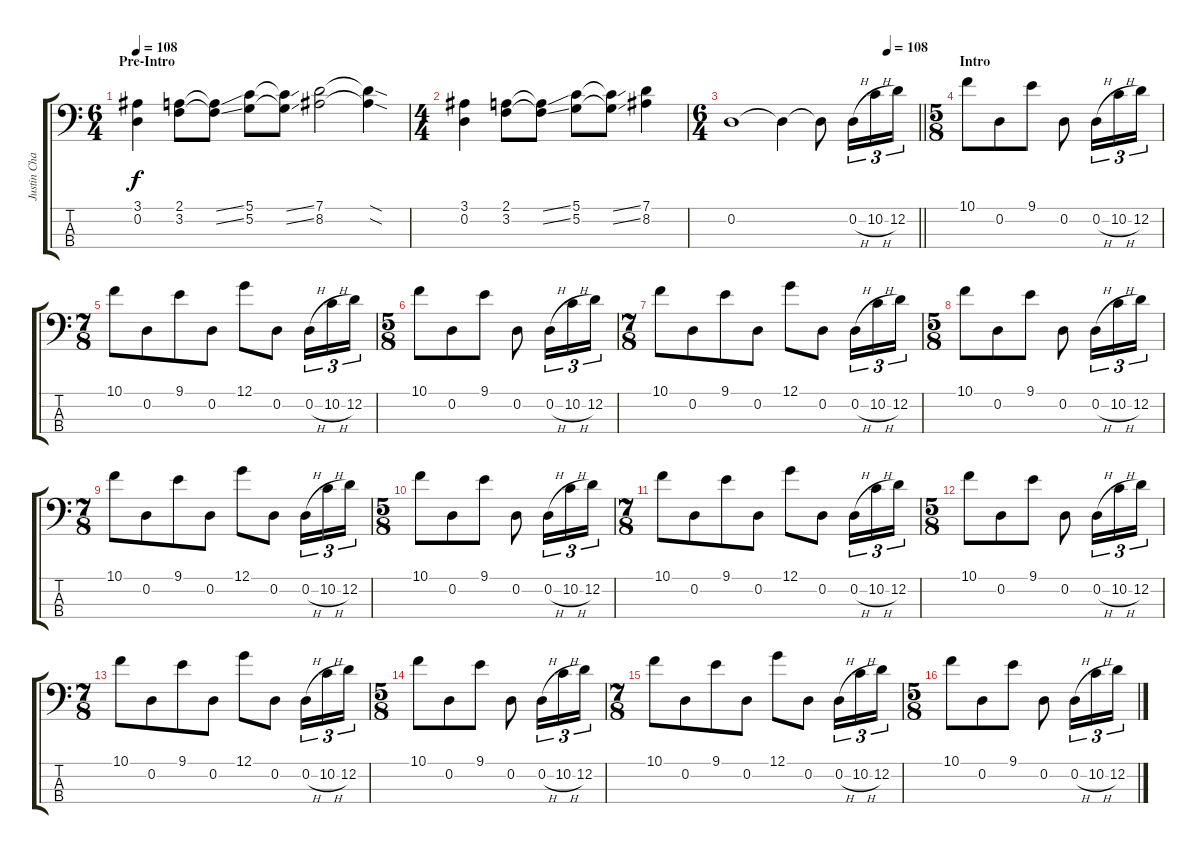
\track ("Justin Chancellor" "Justin Cha") {instrument electricbasspick}
\staff {score tabs}
\tuning (G2 D2 A1 D1) {hide}
\ts (6 4)
\section ("" "Pre-Intro")
\tempo 108
\tempo 70
\tempo 108
\clef f4
\ks c
(3.1 0.2).4{dy f instrument electricbasspick} (2.1 3.2).8 (2.1{ss t} 3.2{ss t}).8 (5.1 5.2).8 (5.1{ss t} 5.2{ss t}).8 (7.1 8.2).2 (7.1{sod t} 8.2{sod t}).4 |
\ts (4 4)
(3.1 0.2).4 (2.1 3.2).8 (2.1{ss t} 3.2{ss t}).8 (5.1 5.2).8 (5.1{ss t} 5.2{ss t}).8 (7.1 8.2).4 |
\ts (6 4)
\tempo (108 0.8333333333333334)
\barLineRight lightlight
0.2.1 0.2{t}.4 0.2{t}.8{instrument slapbass2} 0.2{h}.16{tu (3 2)} 10.2{h}.16{tu (3 2)} 12.2.16{tu (3 2)} |
\ts (5 8)
\section ("" "Intro")
10.1.8 0.2.8 9.1.8 0.2.8 0.2{h}.16{tu (3 2)} 10.2{h}.16{tu (3 2)} 12.2.16{tu (3 2)} |
\ts (7 8)
10.1.8 0.2.8 9.1.8 0.2.8 12.1.8 0.2.8 0.2{h}.16{tu (3 2)} 10.2{h}.16{tu (3 2)} 12.2.16{tu (3 2)} |
\ts (5 8)
10.1.8 0.2.8 9.1.8 0.2.8 0.2{h}.16{tu (3 2)} 10.2{h}.16{tu (3 2)} 12.2.16{tu (3 2)} |
\ts (7 8)
10.1.8 0.2.8 9.1.8 0.2.8 12.1.8 0.2.8 0.2{h}.16{tu (3 2)} 10.2{h}.16{tu (3 2)} 12.2.16{tu (3 2)} |
\ts (5 8)
10.1.8 0.2.8 9.1.8 0.2.8 0.2{h}.16{tu (3 2)} 10.2{h}.16{tu (3 2)} 12.2.16{tu (3 2)} |
\ts (7 8)
10.1.8 0.2.8 9.1.8 0.2.8 12.1.8 0.2.8 0.2{h}.16{tu (3 2)} 10.2{h}.16{tu (3 2)} 12.2.16{tu (3 2)} |
\ts (5 8)
10.1.8 0.2.8 9.1.8 0.2.8 0.2{h}.16{tu (3 2)} 10.2{h}.16{tu (3 2)} 12.2.16{tu (3 2)} |
\ts (7 8)
10.1.8 0.2.8 9.1.8 0.2.8 12.1.8 0.2.8 0.2{h}.16{tu (3 2)} 10.2{h}.16{tu (3 2)} 12.2.16{tu (3 2)} |
\ts (5 8)
10.1.8 0.2.8 9.1.8 0.2.8 0.2{h}.16{tu (3 2)} 10.2{h}.16{tu (3 2)} 12.2.16{tu (3 2)} |
\ts (7 8)
10.1.8 0.2.8 9.1.8 0.2.8 12.1.8 0.2.8 0.2{h}.16{tu (3 2)} 10.2{h}.16{tu (3 2)} 12.2.16{tu (3 2)} |
\ts (5 8)
10.1.8 0.2.8 9.1.8 0.2.8 0.2{h}.16{tu (3 2)} 10.2{h}.16{tu (3 2)} 12.2.16{tu (3 2)} |
\ts (7 8)
10.1.8 0.2.8 9.1.8 0.2.8 12.1.8 0.2.8 0.2{h}.16{tu (3 2)} 10.2{h}.16{tu (3 2)} 12.2.16{tu (3 2)} |
\ts (5 8)
10.1.8 0.2.8 9.1.8 0.2.8 0.2{h}.16{tu (3 2)} 10.2{h}.16{tu (3 2)} 12.2.16{tu (3 2)}
